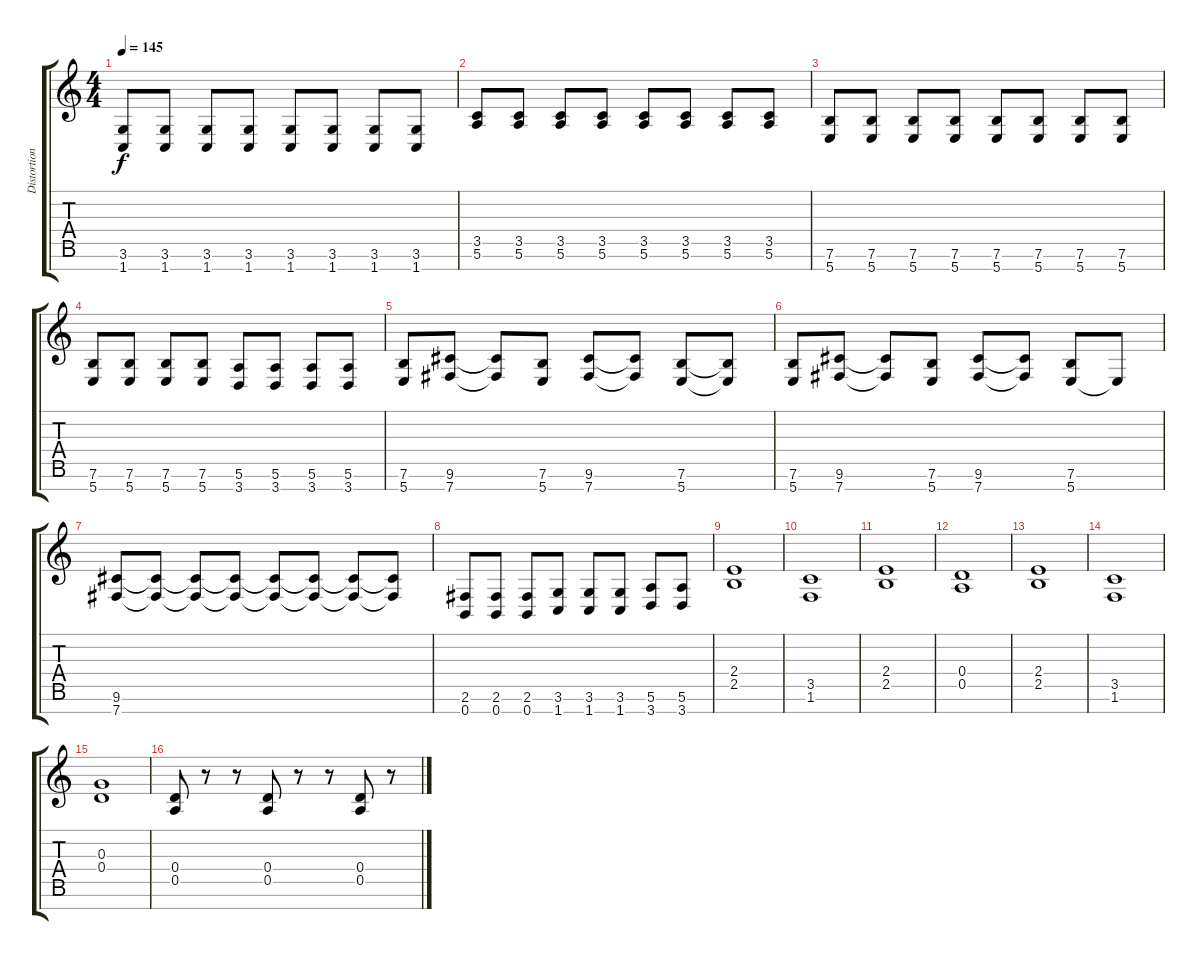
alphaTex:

\track ("Distortion" "Distortion") {instrument distortionguitar}
\staff {score tabs}
\tuning (E4 B3 G3 D3 A2 E2 B1) {hide}
\ts (4 4)
\tempo 145
\clef g2
\ks c
(3.6 1.7).8{dy f} (3.6 1.7).8 (3.6 1.7).8 (3.6 1.7).8 (3.6 1.7).8 (3.6 1.7).8 (3.6 1.7).8 (3.6 1.7).8 |
(3.5 5.6).8 (3.5 5.6).8 (3.5 5.6).8 (3.5 5.6).8 (3.5 5.6).8 (3.5 5.6).8 (3.5 5.6).8 (3.5 5.6).8 |
(7.6 5.7).8 (7.6 5.7).8 (7.6 5.7).8 (7.6 5.7).8 (7.6 5.7).8 (7.6 5.7).8 (7.6 5.7).8 (7.6 5.7).8 |
(7.6 5.7).8 (7.6 5.7).8 (7.6 5.7).8 (7.6 5.7).8 (5.6 3.7).8 (5.6 3.7).8 (5.6 3.7).8 (5.6 3.7).8 |
(7.6 5.7).8 (9.6 7.7).8 (9.6{t} 7.7{t}).8 (7.6 5.7).8 (9.6 7.7).8 (9.6{t} 7.7{t}).8 (7.6 5.7).8 (7.6{t} 5.7{t}).8 |
(7.6 5.7).8 (9.6 7.7).8 (9.6{t} 7.7{t}).8 (7.6 5.7).8 (9.6 7.7).8 (9.6{t} 7.7{t}).8 (7.6 5.7).8 5.7{t}.8 |
(9.6 7.7).8 (9.6{t} 7.7{t}).8 (9.6{t} 7.7{t}).8 (9.6{t} 7.7{t}).8 (9.6{t} 7.7{t}).8 (9.6{t} 7.7{t}).8 (9.6{t} 7.7{t}).8 (9.6{t} 7.7{t}).8 |
(2.6 0.7).8 (2.6 0.7).8 (2.6 0.7).8 (3.6 1.7).8 (3.6 1.7).8 (3.6 1.7).8 (5.6 3.7).8 (5.6 3.7).8 |
(2.4 2.5).1 |
(3.5 1.6).1 |
(2.4 2.5).1 |
(0.4 0.5).1 |
(2.4 2.5).1 |
(3.5 1.6).1 |
(0.3 0.4).1 |
(0.4 0.5).8 r.8 r.8 (0.4 0.5).8 r.8 r.8 (0.4 0.5).8 r.8
